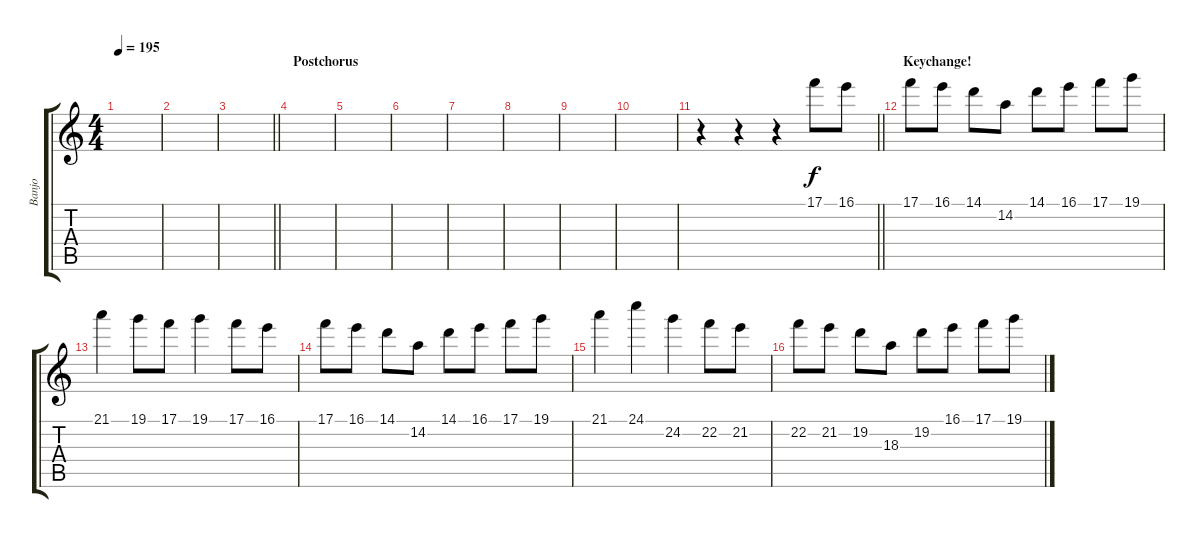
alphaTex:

\track ("Banjo" "Banjo") {instrument banjo}
\staff {score tabs}
\tuning (C4 G3 Eb3 Bb2 F2 C2) {hide}
\displaytranspose 12
\ts (4 4)
\tempo 195
\clef g2
\ks c
|
|
\barLineRight lightlight
|
\section ("" "Postchorus")
|
|
|
|
|
|
|
\barLineRight lightlight
r.4 r.4 r.4 17.1.8 16.1.8 |
\section ("" "Keychange!")
17.1.8 16.1.8 14.1.8 14.2.8 14.1.8 16.1.8 17.1.8 19.1.8 |
21.1.4 19.1.8 17.1.8 19.1.4 17.1.8 16.1.8 |
17.1.8 16.1.8 14.1.8 14.2.8 14.1.8 16.1.8 17.1.8 19.1.8 |
21.1.4 24.1.4 24.2.4 22.2.8 21.2.8 |
22.2.8 21.2.8 19.2.8 18.3.8 19.2.8 16.1.8 17.1.8 19.1.8
